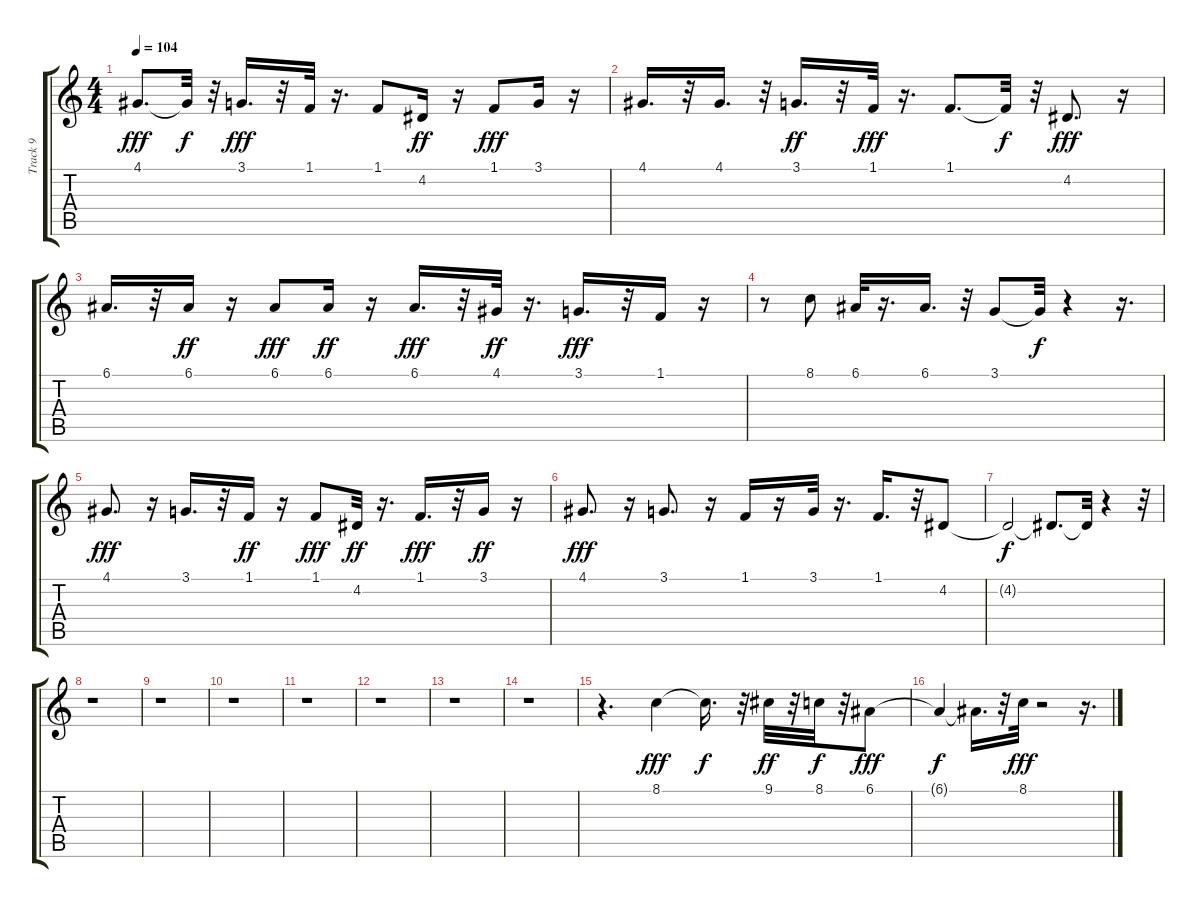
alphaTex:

\track ("Track 9" "Track 9") {instrument altosax}
\staff {score tabs}
\tuning (E4 B3 G3 D3 A2 E2) {hide}
\ts (4 4)
\tempo 104
\clef g2
\ks c
4.1.8{d dy fff} 4.1{t}.32{dy f} r.32 3.1.16{d dy fff} r.32 1.1.32 r.16{d} 1.1.8 4.2.16{dy ff} r.16 1.1.8{dy fff} 3.1.16 r.16 |
4.1.16{d} r.32 4.1.16{d} r.32 3.1.16{d dy ff} r.32 1.1.32{dy fff} r.16{d} 1.1.8{d} 1.1{t}.32{dy f} r.32 4.2.8{d dy fff} r.16 |
6.1.16{d} r.32 6.1.16{dy ff} r.16 6.1.8{dy fff} 6.1.16{dy ff} r.16 6.1.16{d dy fff} r.32 4.1.32{dy ff} r.16{d} 3.1.16{d dy fff} r.32 1.1.16 r.16 |
r.8 8.1.8 6.1.32 r.16{d} 6.1.16{d} r.32 3.1.8 3.1{t}.32{dy f} r.4 r.16{d} |
4.1.8{d dy fff} r.16 3.1.16{d} r.32 1.1.16{dy ff} r.16 1.1.8{dy fff} 4.2.32{dy ff} r.16{d} 1.1.16{d dy fff} r.32 3.1.16{dy ff} r.16 |
4.1.8{d dy fff} r.16 3.1.8{d} r.16 1.1.16 r.16 3.1.32 r.16{d} 1.1.16{d} r.32 4.2.8 |
4.2{t}.2{dy f} 4.2{t}.8{d} 4.2{t}.32 r.4 r.32 |
r.1 |
r.1 |
r.1 |
r.1 |
r.1 |
r.1 |
r.1 |
r.4{d} 8.1.4{dy fff} 8.1{t}.16{d dy f} r.32 9.1.32{dy ff} r.32 8.1.32{dy f} r.32 6.1.8{dy fff} |
6.1{t}.4{dy f} 6.1{t}.16{d} r.32 8.1.32{dy fff} r.2 r.16{d}
